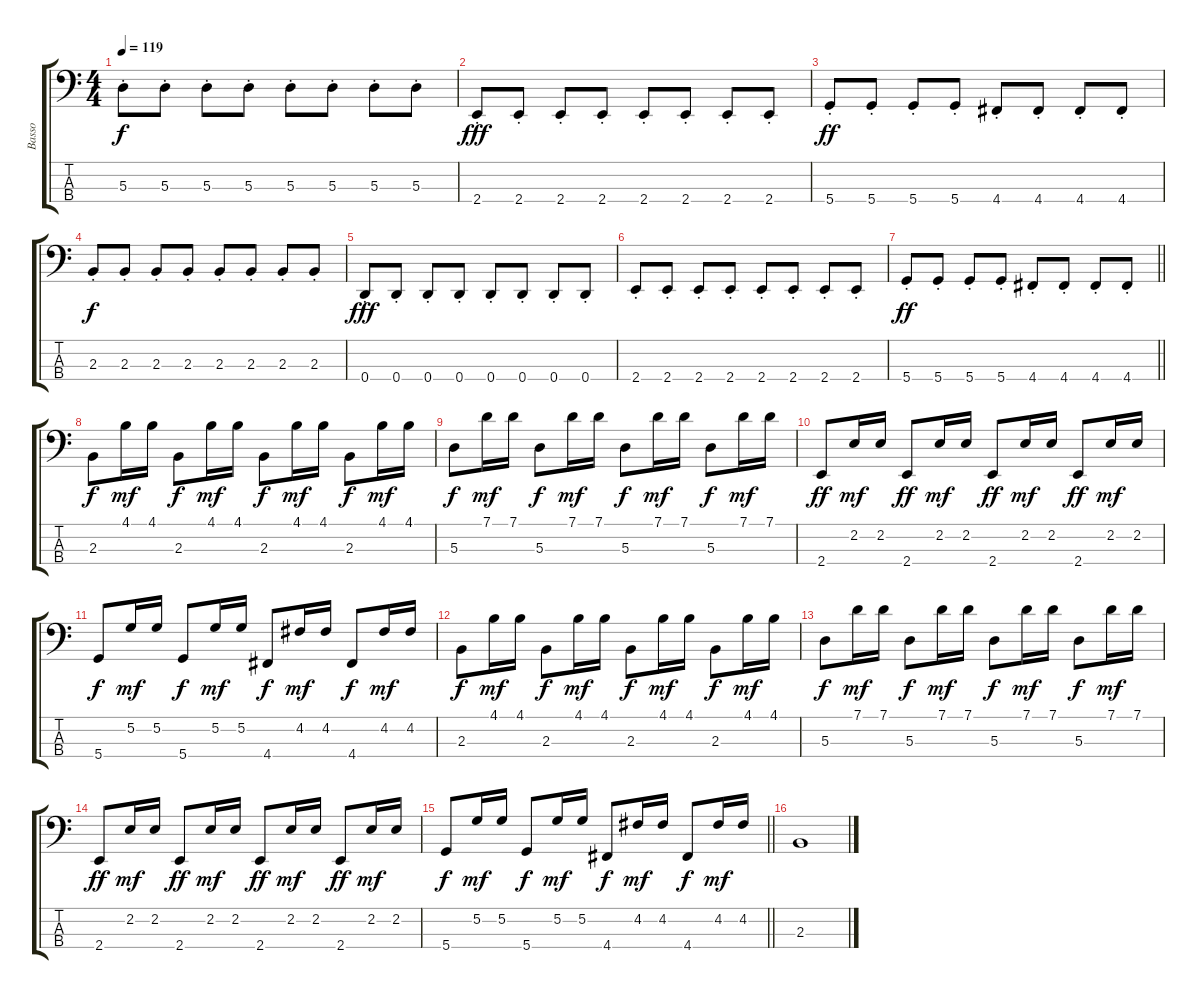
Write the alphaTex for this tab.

\track ("Basso" "Basso") {instrument electricbassfinger}
\staff {score tabs}
\tuning (G2 D2 A1 D1) {hide}
\ts (4 4)
\tempo 119
\clef f4
\ks c
5.3{st}.8{dy f} 5.3{st}.8 5.3{st}.8 5.3{st}.8 5.3{st}.8 5.3{st}.8 5.3{st}.8 5.3{st}.8 |
2.4{st}.8{dy fff} 2.4{st}.8 2.4{st}.8 2.4{st}.8 2.4{st}.8 2.4{st}.8 2.4{st}.8 2.4{st}.8 |
5.4{st}.8{dy ff} 5.4{st}.8 5.4{st}.8 5.4{st}.8 4.4{st}.8 4.4{st}.8 4.4{st}.8 4.4{st}.8 |
2.3{st}.8{dy f} 2.3{st}.8 2.3{st}.8 2.3{st}.8 2.3{st}.8 2.3{st}.8 2.3{st}.8 2.3{st}.8 |
0.4{st}.8{dy fff} 0.4{st}.8 0.4{st}.8 0.4{st}.8 0.4{st}.8 0.4{st}.8 0.4{st}.8 0.4{st}.8 |
2.4{st}.8 2.4{st}.8 2.4{st}.8 2.4{st}.8 2.4{st}.8 2.4{st}.8 2.4{st}.8 2.4{st}.8 |
\barLineRight lightlight
5.4{st}.8{dy ff} 5.4{st}.8 5.4{st}.8 5.4{st}.8 4.4{st}.8 4.4{st}.8 4.4{st}.8 4.4{st}.8 |
2.3.8{dy f} 4.1.16{dy mf} 4.1.16 2.3.8{dy f} 4.1.16{dy mf} 4.1.16 2.3.8{dy f} 4.1.16{dy mf} 4.1.16 2.3.8{dy f} 4.1.16{dy mf} 4.1.16 |
5.3.8{dy f} 7.1.16{dy mf} 7.1.16 5.3.8{dy f} 7.1.16{dy mf} 7.1.16 5.3.8{dy f} 7.1.16{dy mf} 7.1.16 5.3.8{dy f} 7.1.16{dy mf} 7.1.16 |
2.4.8{dy ff} 2.2.16{dy mf} 2.2.16 2.4.8{dy ff} 2.2.16{dy mf} 2.2.16 2.4.8{dy ff} 2.2.16{dy mf} 2.2.16 2.4.8{dy ff} 2.2.16{dy mf} 2.2.16 |
5.4.8{dy f} 5.2.16{dy mf} 5.2.16 5.4.8{dy f} 5.2.16{dy mf} 5.2.16 4.4.8{dy f} 4.2.16{dy mf} 4.2.16 4.4.8{dy f} 4.2.16{dy mf} 4.2.16 |
2.3.8{dy f} 4.1.16{dy mf} 4.1.16 2.3.8{dy f} 4.1.16{dy mf} 4.1.16 2.3.8{dy f} 4.1.16{dy mf} 4.1.16 2.3.8{dy f} 4.1.16{dy mf} 4.1.16 |
5.3.8{dy f} 7.1.16{dy mf} 7.1.16 5.3.8{dy f} 7.1.16{dy mf} 7.1.16 5.3.8{dy f} 7.1.16{dy mf} 7.1.16 5.3.8{dy f} 7.1.16{dy mf} 7.1.16 |
2.4.8{dy ff} 2.2.16{dy mf} 2.2.16 2.4.8{dy ff} 2.2.16{dy mf} 2.2.16 2.4.8{dy ff} 2.2.16{dy mf} 2.2.16 2.4.8{dy ff} 2.2.16{dy mf} 2.2.16 |
\barLineRight lightlight
5.4.8{dy f} 5.2.16{dy mf} 5.2.16 5.4.8{dy f} 5.2.16{dy mf} 5.2.16 4.4.8{dy f} 4.2.16{dy mf} 4.2.16 4.4.8{dy f} 4.2.16{dy mf} 4.2.16 |
2.3.1
